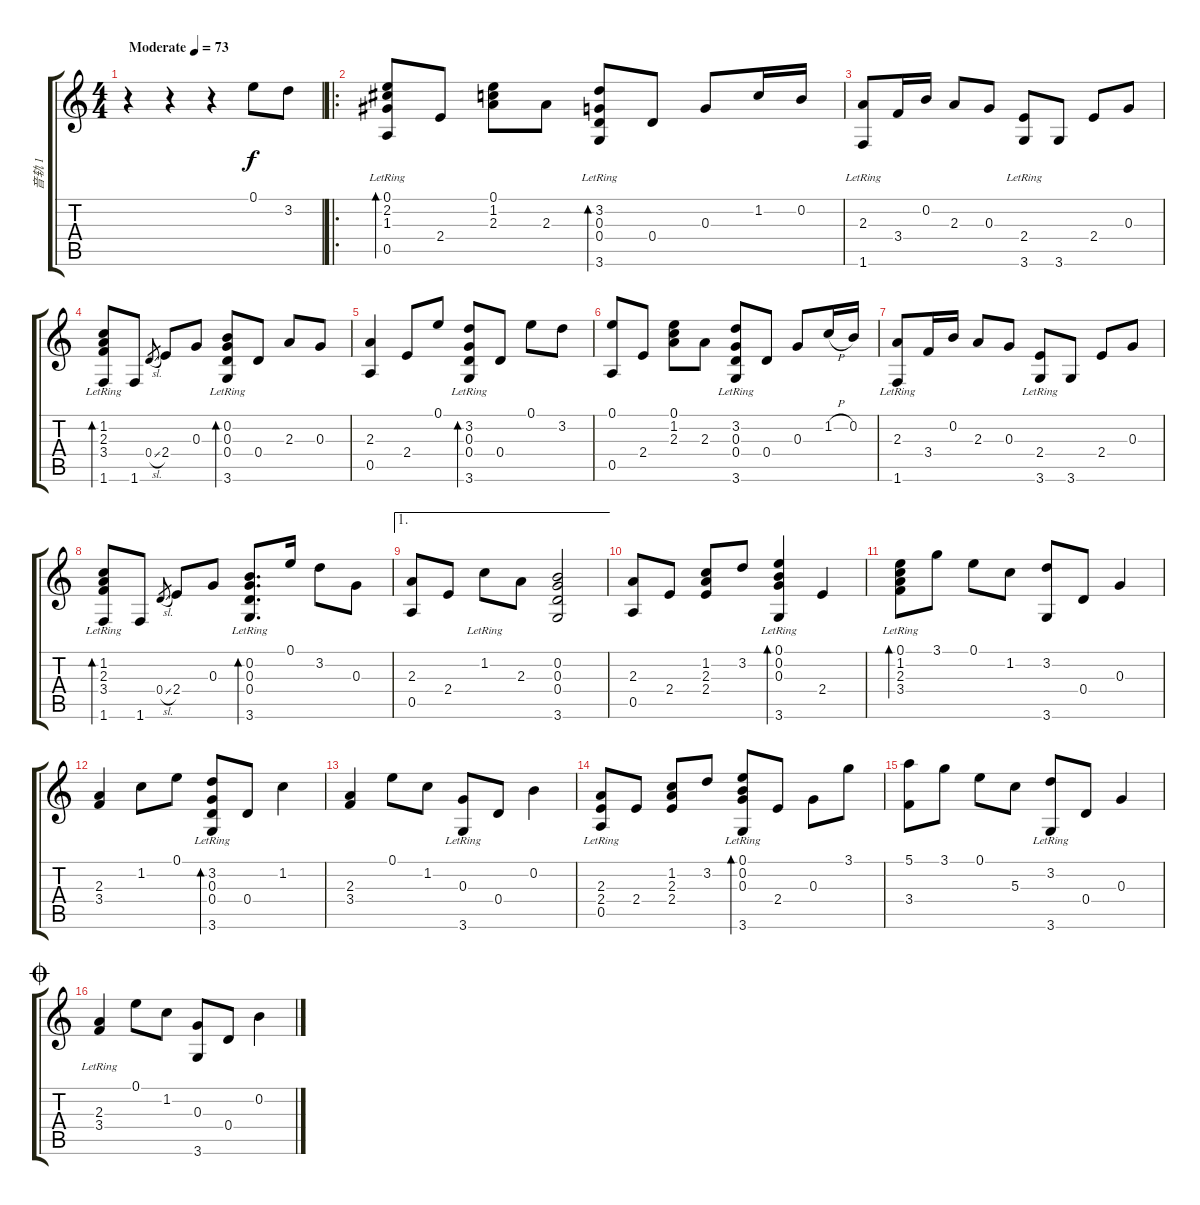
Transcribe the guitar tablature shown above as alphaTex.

\track ("音轨 1" "音轨 1") {instrument acousticguitarsteel}
\staff {score tabs}
\tuning (E4 B3 G3 D3 A2 E2) {hide}
\ts (4 4)
\tempo (73 "Moderate")
\clef g2
\ks c
r.4{dy f instrument acousticguitarsteel} r.4 r.4 0.1.8 3.2.8 |
\ro
(0.1{lr} 2.2{lr} 1.3{lr} 0.5{lr}).8{bd 120} 2.4.8 (0.1 1.2 2.3).8 2.3.8 (3.2{lr} 0.3{lr} 0.4{lr} 3.6{lr}).8{bd 120} 0.4.8 0.3.8{beam Up} 1.2.16{beam Up} 0.2.16{beam Up} |
(2.3{lr} 1.6).8 3.4.16 0.2.16 2.3.8 0.3.8 (2.4{lr} 3.6).8 3.6.8 2.4.8 0.3.8 |
(1.2 2.3{lr} 3.4 1.6).8{bd 120 txt ""} 1.6.8 0.4{sl}.8{gr} 2.4.8 0.3.8 (0.2 0.3{lr} 0.4 3.6).8{bd 120} 0.4.8 2.3.8 0.3.8 |
(2.3 0.5).4 2.4.8 0.1.8 (3.2 0.3 0.4{lr} 3.6).8{bd 120} 0.4.8 0.1.8 3.2.8 |
(0.1 0.5).8 2.4.8 (0.1 1.2 2.3).8 2.3.8 (3.2 0.3 0.4{lr} 3.6).8 0.4.8 0.3.8 1.2{h}.16 0.2.16 |
(2.3{lr} 1.6).8 3.4.16 0.2.16 2.3.8 0.3.8 (2.4{lr} 3.6).8 3.6.8 2.4.8 0.3.8 |
(1.2 2.3 3.4{lr} 1.6).8{bd 120} 1.6.8 0.4{sl}.8{gr} 2.4.8 0.3.8 (0.2 0.3 0.4{lr} 3.6).8{d bd 120} 0.1.16 3.2.8 0.3.8 |
\ae 1
(2.3 0.5).8 2.4.8 1.2{lr}.8 2.3.8 (0.2 0.3 0.4 3.6).2 |
(2.3 0.5).8 2.4.8 (1.2 2.3 2.4).8 3.2.8 (0.1 0.2 0.3{lr} 3.6).4{bd 120} 2.4.4 |
(0.1 1.2{lr} 2.3 3.4).8{bd 120} 3.1.8 0.1.8 1.2.8 (3.2 3.6).8 0.4.8 0.3.4 |
(2.3 3.4).4 1.2.8 0.1.8 (3.2 0.3{lr} 0.4 3.6).8{bd 120} 0.4.8 1.2.4 |
(2.3 3.4).4 0.1.8 1.2.8 (0.3{lr} 3.6).8 0.4.8 0.2.4 |
(2.3{lr} 2.4 0.5).8 2.4.8 (1.2 2.3 2.4).8 3.2.8 (0.1{lr} 0.2 0.3 3.6).8{bd 120} 2.4.8 0.3.8 3.1.8 |
(5.1 3.4).8 3.1.8 0.1.8 5.3.8 (3.2{lr} 3.6).8 0.4.8 0.3.4 |
\jump coda
(2.3{lr} 3.4).4 0.1.8 1.2.8 (0.3 3.6).8 0.4.8 0.2.4
